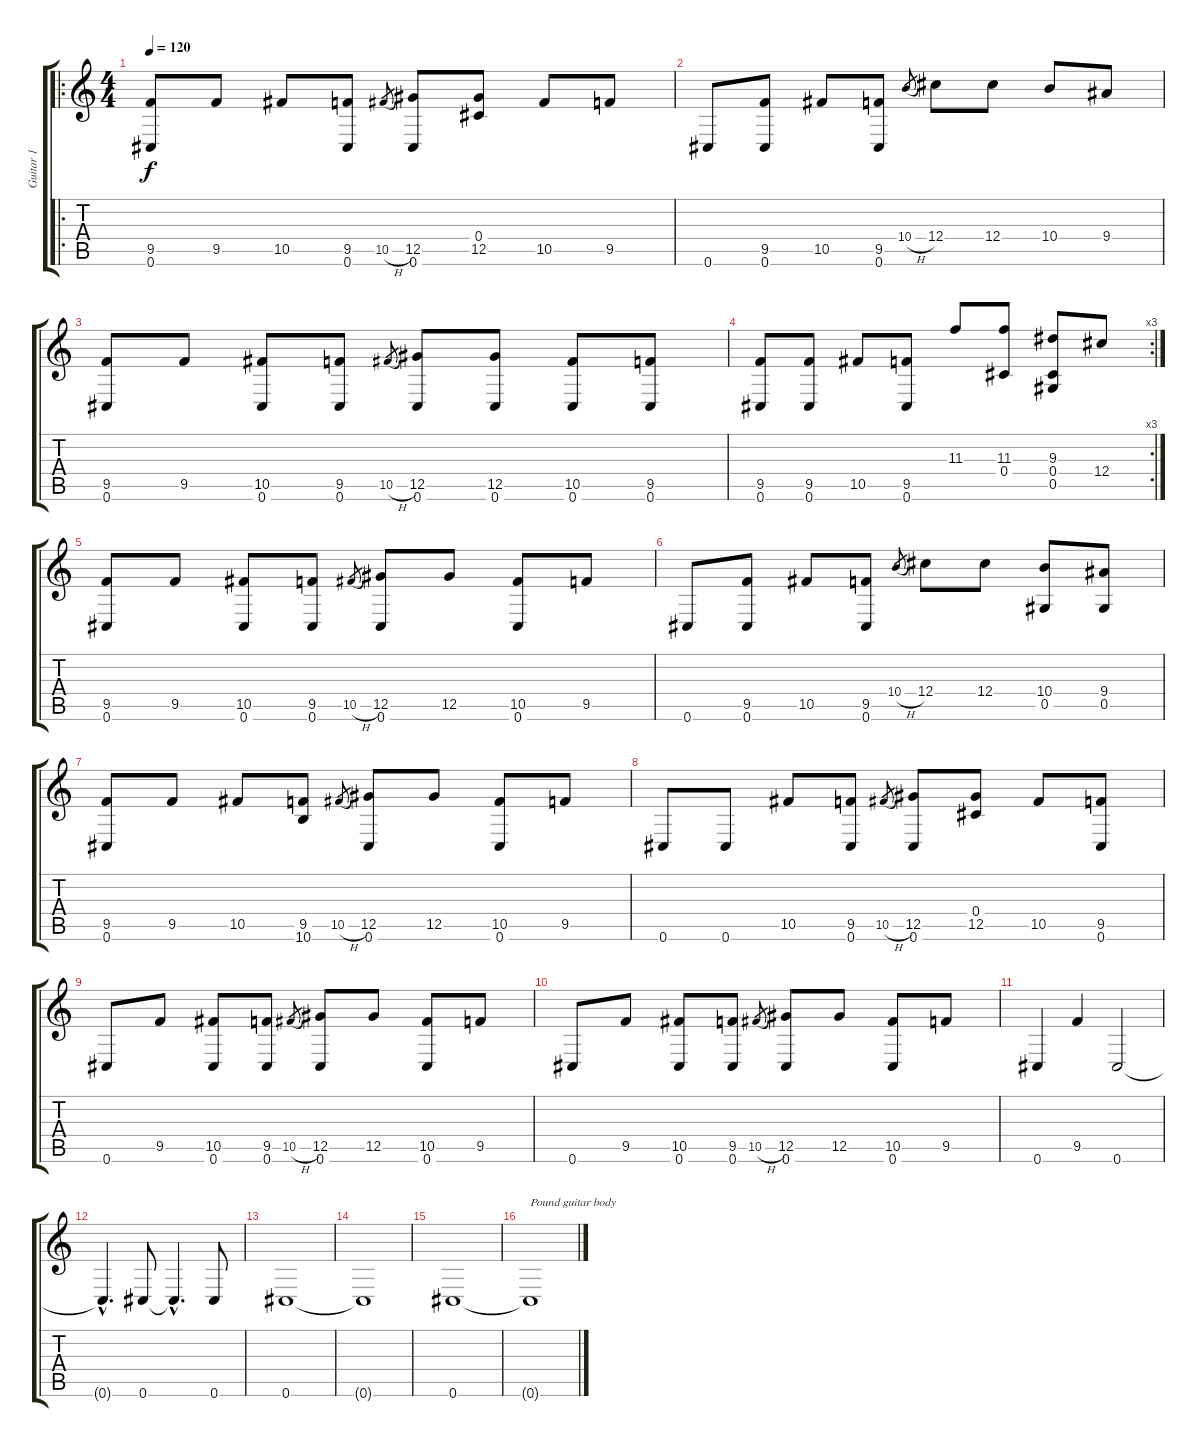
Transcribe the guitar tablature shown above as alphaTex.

\track ("Guitar 1" "Guitar 1") {instrument distortionguitar}
\staff {score tabs}
\tuning (Eb4 Bb3 Gb3 Db3 Ab2 Db2) {hide}
\ro
\ts (4 4)
\tempo 120
\clef g2
\ks c
(9.5 0.6).8{dy f} 9.5.8 10.5.8 (9.5 0.6).8 10.5{h}.8{gr} (12.5 0.6).8 (0.4 12.5).8 10.5.8 9.5.8 |
0.6.8 (9.5 0.6).8 10.5.8 (9.5 0.6).8 10.4{h}.8{gr} 12.4.8 12.4.8 10.4.8 9.4.8 |
(9.5 0.6).8 9.5.8 (10.5 0.6).8 (9.5 0.6).8 10.5{h}.8{gr} (12.5 0.6).8 (12.5 0.6).8 (10.5 0.6).8 (9.5 0.6).8 |
\rc 3
(9.5 0.6).8 (9.5 0.6).8 10.5.8 (9.5 0.6).8 11.3.8 (11.3 0.4).8 (9.3 0.4 0.5).8 12.4.8 |
(9.5 0.6).8 9.5.8 (10.5 0.6).8 (9.5 0.6).8 10.5{h}.8{gr} (12.5 0.6).8 12.5.8 (10.5 0.6).8 9.5.8 |
0.6.8 (9.5 0.6).8 10.5.8 (9.5 0.6).8 10.4{h}.8{gr} 12.4.8 12.4.8 (10.4 0.5).8 (9.4 0.5).8 |
(9.5 0.6).8 9.5.8 10.5.8 (9.5 10.6).8 10.5{h}.8{gr} (12.5 0.6).8 12.5.8 (10.5 0.6).8 9.5.8 |
0.6.8 0.6.8 10.5.8 (9.5 0.6).8 10.5{h}.8{gr} (12.5 0.6).8 (0.4 12.5).8 10.5.8 (9.5 0.6).8 |
0.6.8 9.5.8 (10.5 0.6).8 (9.5 0.6).8 10.5{h}.8{gr} (12.5 0.6).8 12.5.8 (10.5 0.6).8 9.5.8 |
0.6.8 9.5.8 (10.5 0.6).8 (9.5 0.6).8 10.5{h}.8{gr} (12.5 0.6).8 12.5.8 (10.5 0.6).8 9.5.8 |
0.6.4 9.5.4 0.6.2 |
0.6{hac t}.4{d} 0.6.8 0.6{hac t}.4{d} 0.6.8 |
0.6.1{volume 0} |
0.6{t}.1 |
0.6.1{volume 13} |
0.6{t}.1{txt "Pound guitar body"}
